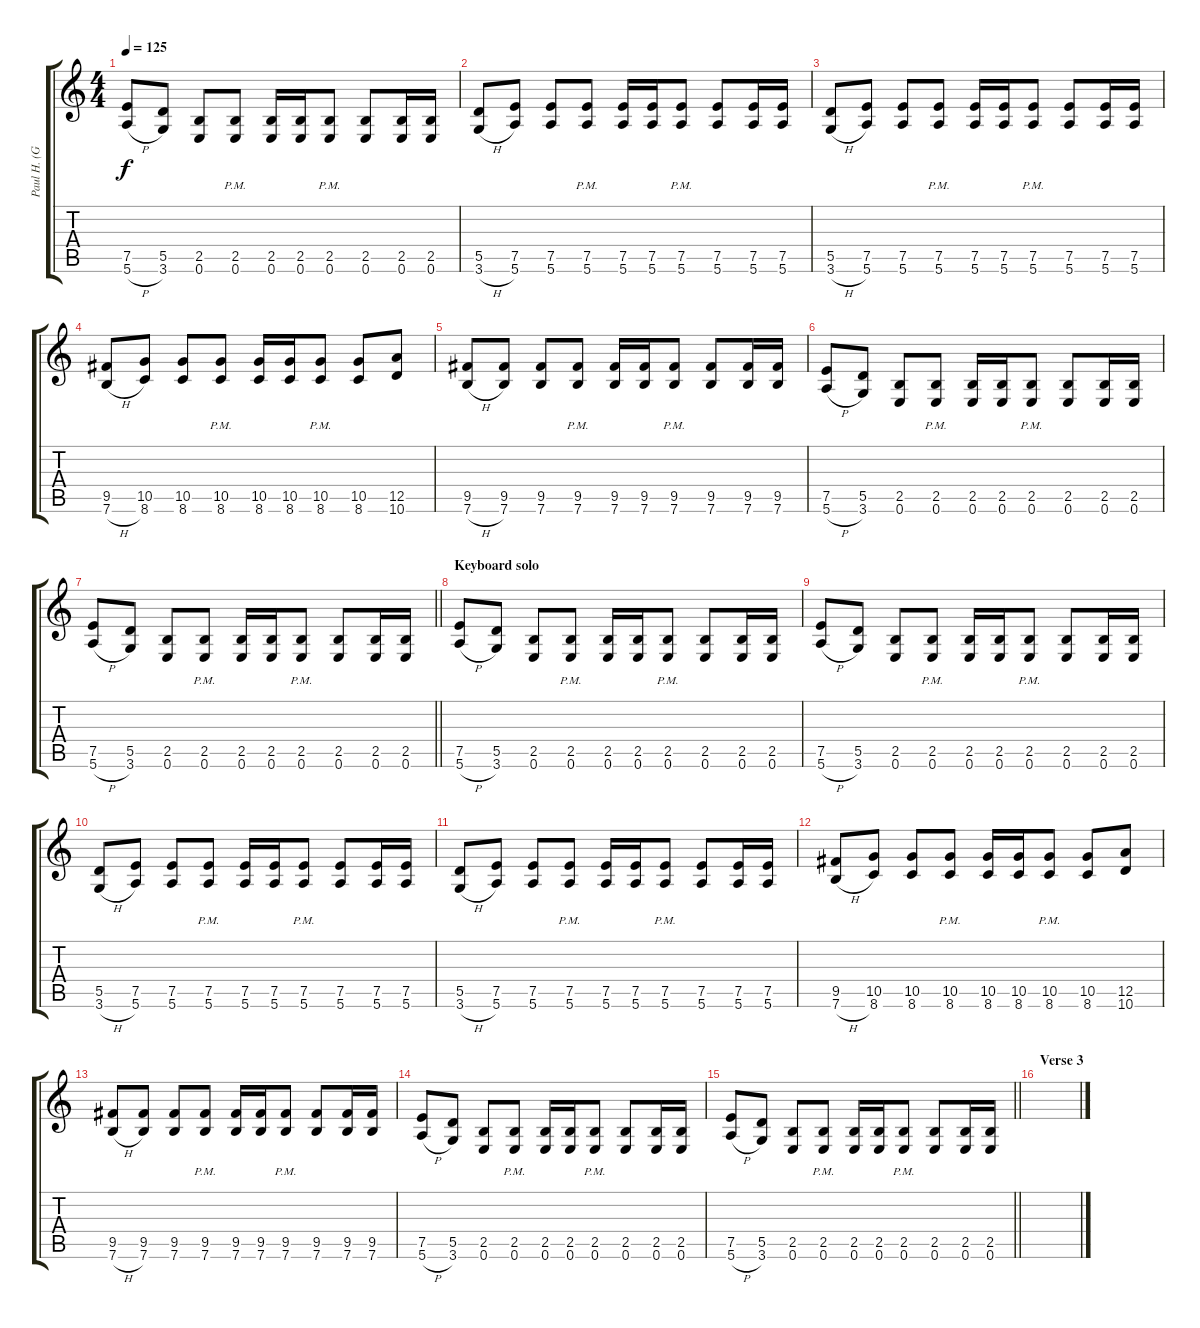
\track ("Paul H. (Guitar)" "Paul H. (G") {instrument distortionguitar}
\staff {score tabs}
\tuning (E4 B3 G3 D3 A2 E2) {hide}
\ts (4 4)
\tempo 125
\clef g2
\ks c
(7.5 5.6{h}).8{dy f} (5.5 3.6).8 (2.5 0.6).8 (2.5{pm} 0.6{pm}).8 (2.5 0.6).16 (2.5 0.6).16 (2.5{pm} 0.6{pm}).8 (2.5 0.6).8 (2.5 0.6).16 (2.5 0.6).16 |
(5.5 3.6{h}).8 (7.5 5.6).8 (7.5 5.6).8 (7.5{pm} 5.6{pm}).8 (7.5 5.6).16 (7.5 5.6).16 (7.5{pm} 5.6{pm}).8 (7.5 5.6).8 (7.5 5.6).16 (7.5 5.6).16 |
(5.5 3.6{h}).8 (7.5 5.6).8 (7.5 5.6).8 (7.5{pm} 5.6{pm}).8 (7.5 5.6).16 (7.5 5.6).16 (7.5{pm} 5.6{pm}).8 (7.5 5.6).8 (7.5 5.6).16 (7.5 5.6).16 |
(9.5 7.6{h}).8 (10.5 8.6).8 (10.5 8.6).8 (10.5{pm} 8.6{pm}).8 (10.5 8.6).16 (10.5 8.6).16 (10.5{pm} 8.6{pm}).8 (10.5 8.6).8 (12.5 10.6).8 |
(9.5 7.6{h}).8 (9.5 7.6).8 (9.5 7.6).8 (9.5{pm} 7.6{pm}).8 (9.5 7.6).16 (9.5 7.6).16 (9.5{pm} 7.6{pm}).8 (9.5 7.6).8 (9.5 7.6).16 (9.5 7.6).16 |
(7.5 5.6{h}).8 (5.5 3.6).8 (2.5 0.6).8 (2.5{pm} 0.6{pm}).8 (2.5 0.6).16 (2.5 0.6).16 (2.5{pm} 0.6{pm}).8 (2.5 0.6).8 (2.5 0.6).16 (2.5 0.6).16 |
\barLineRight lightlight
(7.5 5.6{h}).8 (5.5 3.6).8 (2.5 0.6).8 (2.5{pm} 0.6{pm}).8 (2.5 0.6).16 (2.5 0.6).16 (2.5{pm} 0.6{pm}).8 (2.5 0.6).8 (2.5 0.6).16 (2.5 0.6).16 |
\section ("" "Keyboard solo")
(7.5 5.6{h}).8 (5.5 3.6).8 (2.5 0.6).8 (2.5{pm} 0.6{pm}).8 (2.5 0.6).16 (2.5 0.6).16 (2.5{pm} 0.6{pm}).8 (2.5 0.6).8 (2.5 0.6).16 (2.5 0.6).16 |
(7.5 5.6{h}).8 (5.5 3.6).8 (2.5 0.6).8 (2.5{pm} 0.6{pm}).8 (2.5 0.6).16 (2.5 0.6).16 (2.5{pm} 0.6{pm}).8 (2.5 0.6).8 (2.5 0.6).16 (2.5 0.6).16 |
(5.5 3.6{h}).8 (7.5 5.6).8 (7.5 5.6).8 (7.5{pm} 5.6{pm}).8 (7.5 5.6).16 (7.5 5.6).16 (7.5{pm} 5.6{pm}).8 (7.5 5.6).8 (7.5 5.6).16 (7.5 5.6).16 |
(5.5 3.6{h}).8 (7.5 5.6).8 (7.5 5.6).8 (7.5{pm} 5.6{pm}).8 (7.5 5.6).16 (7.5 5.6).16 (7.5{pm} 5.6{pm}).8 (7.5 5.6).8 (7.5 5.6).16 (7.5 5.6).16 |
(9.5 7.6{h}).8 (10.5 8.6).8 (10.5 8.6).8 (10.5{pm} 8.6{pm}).8 (10.5 8.6).16 (10.5 8.6).16 (10.5{pm} 8.6{pm}).8 (10.5 8.6).8 (12.5 10.6).8 |
(9.5 7.6{h}).8 (9.5 7.6).8 (9.5 7.6).8 (9.5{pm} 7.6{pm}).8 (9.5 7.6).16 (9.5 7.6).16 (9.5{pm} 7.6{pm}).8 (9.5 7.6).8 (9.5 7.6).16 (9.5 7.6).16 |
(7.5 5.6{h}).8 (5.5 3.6).8 (2.5 0.6).8 (2.5{pm} 0.6{pm}).8 (2.5 0.6).16 (2.5 0.6).16 (2.5{pm} 0.6{pm}).8 (2.5 0.6).8 (2.5 0.6).16 (2.5 0.6).16 |
\barLineRight lightlight
(7.5 5.6{h}).8 (5.5 3.6).8 (2.5 0.6).8 (2.5{pm} 0.6{pm}).8 (2.5 0.6).16 (2.5 0.6).16 (2.5{pm} 0.6{pm}).8 (2.5 0.6).8 (2.5 0.6).16 (2.5 0.6).16 |
\section ("" "Verse 3")
